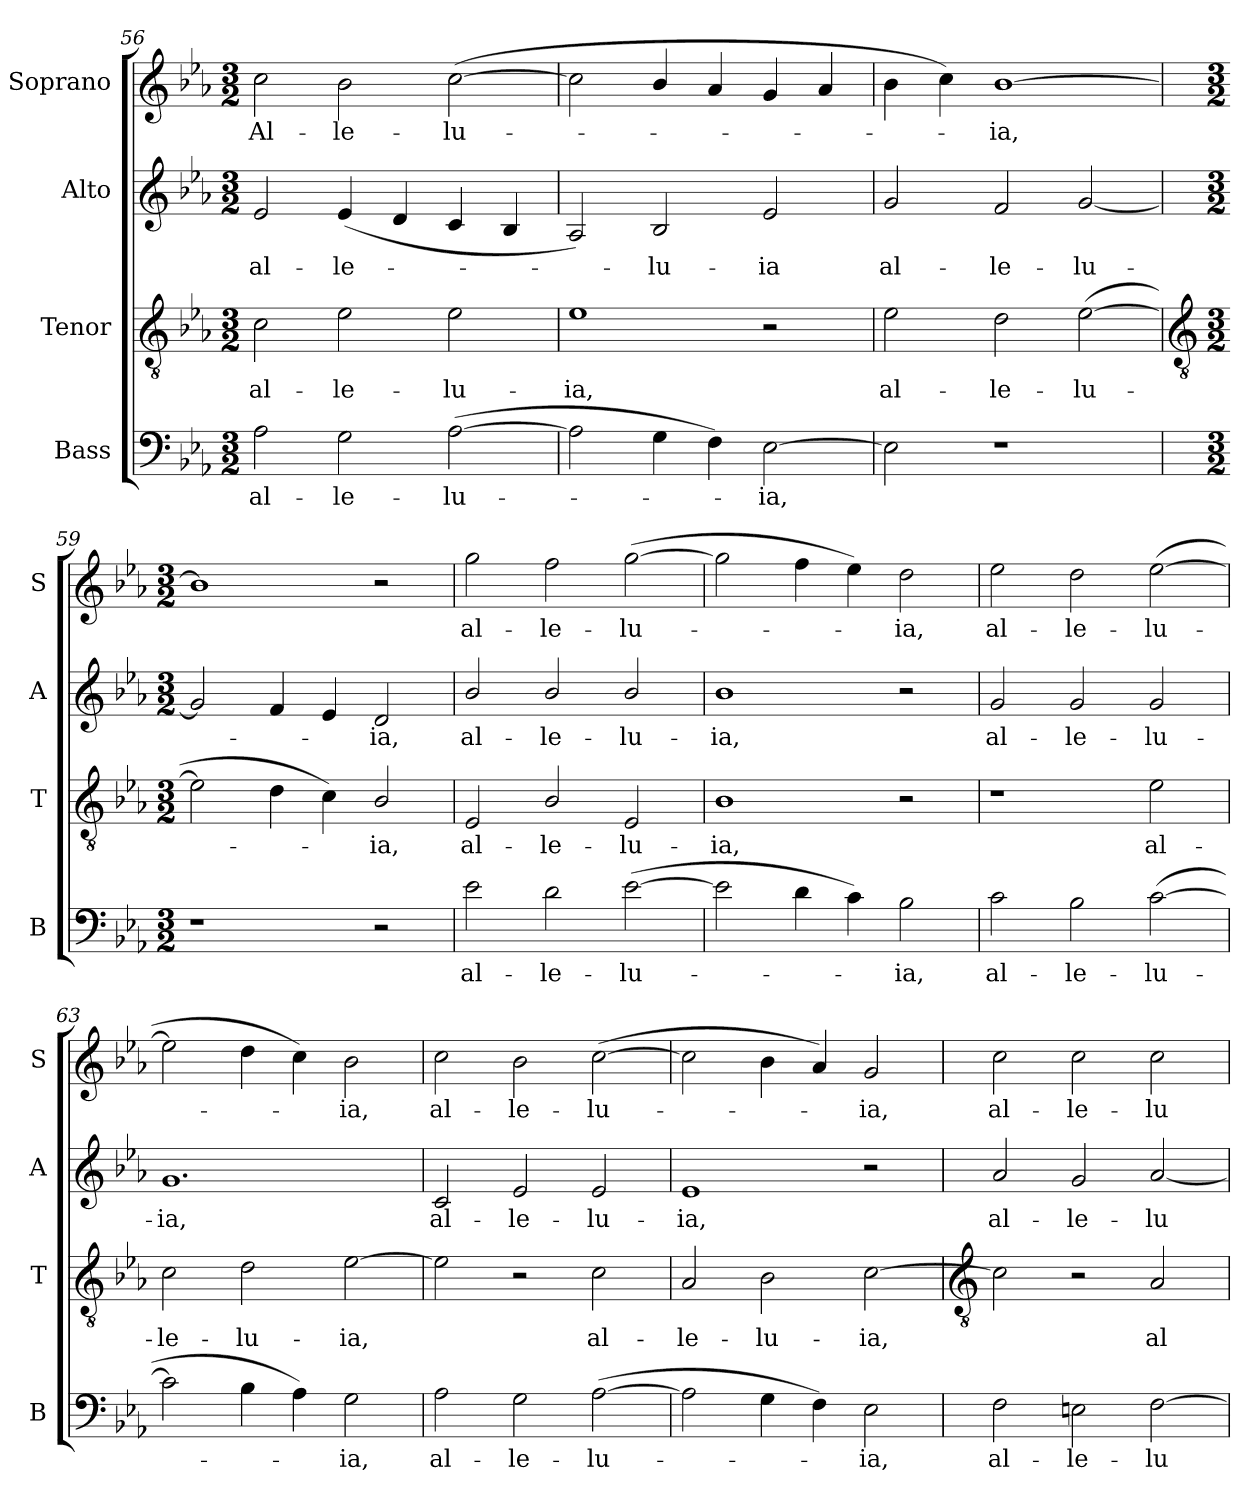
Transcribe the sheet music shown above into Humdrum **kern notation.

**kern	**text	**kern	**text	**kern	**text	**kern	**text
*part4	*part4	*part3	*part3	*part2	*part2	*part1	*part1
*staff4	*staff4	*staff3	*staff3	*staff2	*staff2	*staff1	*staff1
*I"Bass	*	*I"Tenor	*	*I"Alto	*	*I"Soprano	*
*I'B	*	*I'T	*	*I'A	*	*I'S	*
*clefF4	*	*clefGv2	*	*clefG2	*	*clefG2	*
*k[b-e-a-]	*	*k[b-e-a-]	*	*k[b-e-a-]	*	*k[b-e-a-]	*
*E-:	*	*E-:	*	*E-:	*	*E-:	*
*M3/2	*	*M3/2	*	*M3/2	*	*M3/2	*
=56	=56	=56	=56	=56	=56	=56	=56
!	!LO:LY:b	!	!LO:LY:b	!	!LO:LY:b	!	!LO:LY:b
2A-	al-	2c	al-	2e-	al-	2cc	Al-
!	!LO:LY:b	!	!LO:LY:b	!	!LO:LY:b	!	!LO:LY:b
2G	-le-	2e-	-le-	(<4e-	-le-	2b-	-le-
.	.	.	.	4d	.	.	.
!	!LO:LY:b	!	!LO:LY:b	!	!	!	!LO:LY:b
(>[2A-	-lu-	2e-	-lu-	4c	.	(>[2cc	-lu-
.	.	.	.	4B-	.	.	.
=57	=57	=57	=57	=57	=57	=57	=57
!	!	!	!LO:LY:b	!	!	!	!
2A-]	.	1e-	-ia,	2A-)	.	2cc]	.
!	!	!	!	!	!LO:LY:b	!	!
4G	.	.	.	2B-	lu-	4b-/	.
4F)	.	.	.	.	.	4a-	.
!	!LO:LY:b	!	!	!	!LO:LY:b	!	!
[2E-	ia,	2r	.	2e-	-ia	4g	.
.	.	.	.	.	.	4a-	.
=58	=58	=58	=58	=58	=58	=58	=58
!	!	!	!LO:LY:b	!	!LO:LY:b	!	!
2E-]	.	2e-	al-	2g	al-	4b-	.
.	.	.	.	.	.	4cc)	.
!	!	!	!LO:LY:b	!	!LO:LY:b	!	!LO:LY:b
1r	.	2d	-le-	2f	-le-	[1b-	ia,
!	!	!	!LO:LY:b	!	!LO:LY:b	!	!
.	.	(>[2e-	-lu-	[2g	-lu-	.	.
!!LO:LB:g=z
=59	=59	=59	=59	=59	=59	=59	=59
*	*	*clefGv2	*	*	*	*	*
*M3/2	*	*M3/2	*	*M3/2	*	*M3/2	*
1r	.	2e-]	.	2g]	.	1b-]	.
.	.	4d	.	4f	.	.	.
.	.	4c)	.	4e-	.	.	.
!	!	!	!LO:LY:b	!	!LO:LY:b	!	!
2r	.	2B-/	ia,	2d	ia,	2r	.
=60	=60	=60	=60	=60	=60	=60	=60
!	!LO:LY:b	!	!LO:LY:b	!	!LO:LY:b	!	!LO:LY:b
2e-	al-	2E-	al-	2b-/	al-	2gg	al-
!	!LO:LY:b	!	!LO:LY:b	!	!LO:LY:b	!	!LO:LY:b
2d	-le-	2B-/	-le-	2b-/	-le-	2ff	-le-
!	!LO:LY:b	!	!LO:LY:b	!	!LO:LY:b	!	!LO:LY:b
(>[2e-	-lu-	2E-	-lu-	2b-/	-lu-	(>[2gg	-lu-
=61	=61	=61	=61	=61	=61	=61	=61
!	!	!	!LO:LY:b	!	!LO:LY:b	!	!
2e-]	.	1B-	-ia,	1b-	-ia,	2gg]	.
4d	.	.	.	.	.	4ff	.
4c)	.	.	.	.	.	4ee-)	.
!	!LO:LY:b	!	!	!	!	!	!LO:LY:b
2B-	ia,	2r	.	2r	.	2dd	ia,
=62	=62	=62	=62	=62	=62	=62	=62
!	!LO:LY:b	!	!	!	!LO:LY:b	!	!LO:LY:b
2c	al-	1r	.	2g	al-	2ee-	al-
!	!LO:LY:b	!	!	!	!LO:LY:b	!	!LO:LY:b
2B-	-le-	.	.	2g	-le-	2dd	-le-
!	!LO:LY:b	!	!LO:LY:b	!	!LO:LY:b	!	!LO:LY:b
(>[2c	-lu-	2e-	al-	2g	-lu-	(>[2ee-	-lu-
=63	=63	=63	=63	=63	=63	=63	=63
!	!	!	!LO:LY:b	!	!LO:LY:b	!	!
2c]	.	2c	-le-	1.g	-ia,	2ee-]	.
!	!	!	!LO:LY:b	!	!	!	!
4B-	.	2d	-lu-	.	.	4dd	.
4A-)	.	.	.	.	.	4cc)	.
!	!LO:LY:b	!	!LO:LY:b	!	!	!	!LO:LY:b
2G	ia,	[2e-	-ia,	.	.	2b-	ia,
=64	=64	=64	=64	=64	=64	=64	=64
!	!LO:LY:b	!	!	!	!LO:LY:b	!	!LO:LY:b
2A-	al-	2e-]	.	2c	al-	2cc	al-
!	!LO:LY:b	!	!	!	!LO:LY:b	!	!LO:LY:b
2G	-le-	2r	.	2e-	-le-	2b-	-le-
!	!LO:LY:b	!	!LO:LY:b	!	!LO:LY:b	!	!LO:LY:b
(>[2A-	-lu-	2c	al-	2e-	-lu-	(>[2cc	-lu-
=65	=65	=65	=65	=65	=65	=65	=65
!	!	!	!LO:LY:b	!	!LO:LY:b	!	!
2A-]	.	2A-	-le-	1e-	-ia,	2cc]	.
!	!	!	!LO:LY:b	!	!	!	!
4G	.	2B-	-lu-	.	.	4b-	.
4F)	.	.	.	.	.	4a-)	.
!	!LO:LY:b	!	!LO:LY:b	!	!	!	!LO:LY:b
2E-	ia,	[2c	-ia,	2r	.	2g	ia,
!!LO:LB:g=z
=66	=66	=66	=66	=66	=66	=66	=66
*	*	*clefGv2	*	*	*	*	*
!	!LO:LY:b	!	!	!	!LO:LY:b	!	!LO:LY:b
2F	al-	2c]	.	2a-	al-	2cc	al-
!	!LO:LY:b	!	!	!	!LO:LY:b	!	!LO:LY:b
2En	-le-	2r	.	2g	-le-	2cc	-le-
!	!LO:LY:b	!	!LO:LY:b	!	!LO:LY:b	!	!LO:LY:b
[2F	-lu-	2A-	al-	[2a-	-lu-	2cc	-lu-
=	=	=	=	=	=	=	=
*-	*-	*-	*-	*-	*-	*-	*-
